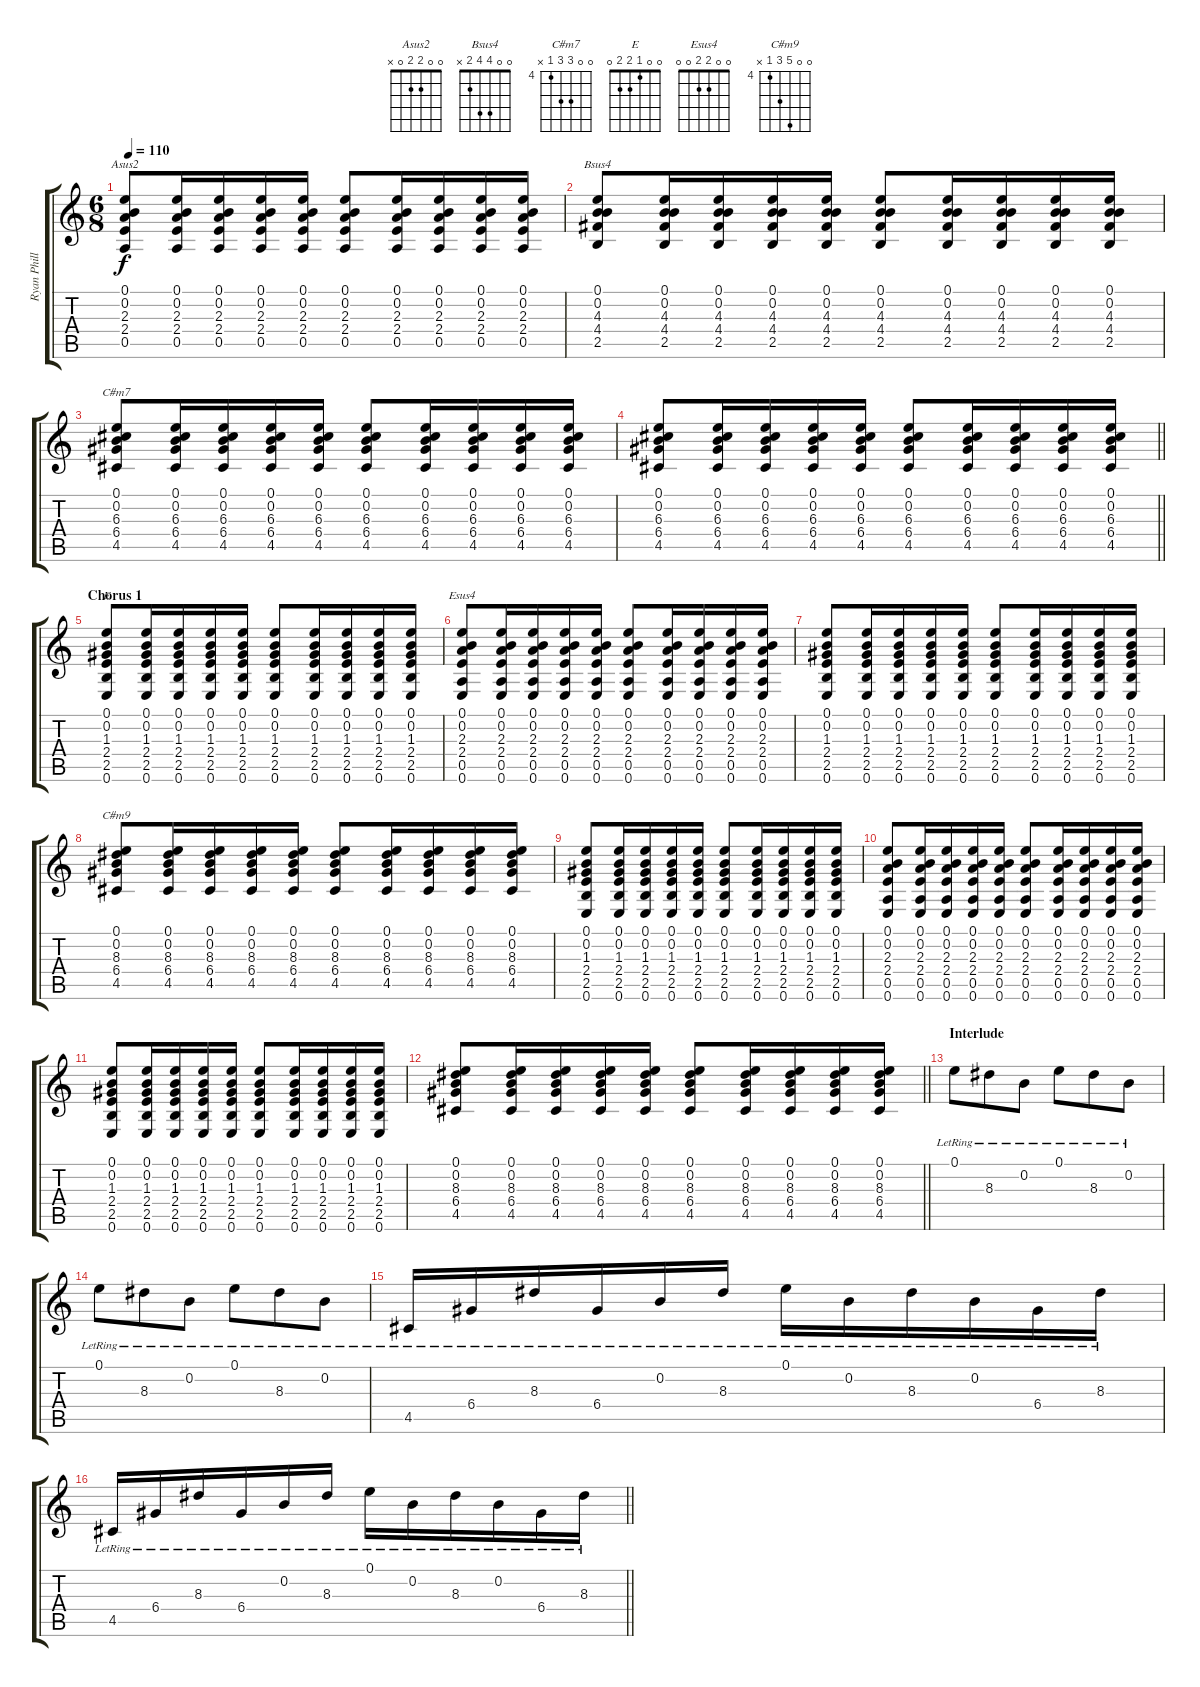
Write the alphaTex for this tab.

\track ("Ryan Phillips | Gtr. 1" "Ryan Phill") {instrument acousticguitarsteel}
\staff {score tabs}
\tuning (E4 B3 G3 D3 A2 E2) {hide}
\chord ("Asus2" 0 0 2 2 0 x)
\chord ("Bsus4" 0 0 4 4 2 x)
\chord ("C#m7" 0 0 6 6 4 x) {firstfret 4}
\chord ("E" 0 0 1 2 2 0)
\chord ("Esus4" 0 0 2 2 0 0)
\chord ("C#m9" 0 0 8 6 4 x) {firstfret 4}
\ts (6 8)
\tempo 110
\clef g2
\ks c
(0.1 0.2 2.3 2.4 0.5).8{ch "Asus2" dy f} (0.1 0.2 2.3 2.4 0.5).16 (0.1 0.2 2.3 2.4 0.5).16 (0.1 0.2 2.3 2.4 0.5).16 (0.1 0.2 2.3 2.4 0.5).16 (0.1 0.2 2.3 2.4 0.5).8 (0.1 0.2 2.3 2.4 0.5).16 (0.1 0.2 2.3 2.4 0.5).16 (0.1 0.2 2.3 2.4 0.5).16 (0.1 0.2 2.3 2.4 0.5).16 |
(0.1 0.2 4.3 4.4 2.5).8{ch "Bsus4"} (0.1 0.2 4.3 4.4 2.5).16 (0.1 0.2 4.3 4.4 2.5).16 (0.1 0.2 4.3 4.4 2.5).16 (0.1 0.2 4.3 4.4 2.5).16 (0.1 0.2 4.3 4.4 2.5).8 (0.1 0.2 4.3 4.4 2.5).16 (0.1 0.2 4.3 4.4 2.5).16 (0.1 0.2 4.3 4.4 2.5).16 (0.1 0.2 4.3 4.4 2.5).16 |
(0.1 0.2 6.3 6.4 4.5).8{ch "C#m7"} (0.1 0.2 6.3 6.4 4.5).16 (0.1 0.2 6.3 6.4 4.5).16 (0.1 0.2 6.3 6.4 4.5).16 (0.1 0.2 6.3 6.4 4.5).16 (0.1 0.2 6.3 6.4 4.5).8 (0.1 0.2 6.3 6.4 4.5).16 (0.1 0.2 6.3 6.4 4.5).16 (0.1 0.2 6.3 6.4 4.5).16 (0.1 0.2 6.3 6.4 4.5).16 |
\barLineRight lightlight
(0.1 0.2 6.3 6.4 4.5).8 (0.1 0.2 6.3 6.4 4.5).16 (0.1 0.2 6.3 6.4 4.5).16 (0.1 0.2 6.3 6.4 4.5).16 (0.1 0.2 6.3 6.4 4.5).16 (0.1 0.2 6.3 6.4 4.5).8 (0.1 0.2 6.3 6.4 4.5).16 (0.1 0.2 6.3 6.4 4.5).16 (0.1 0.2 6.3 6.4 4.5).16 (0.1 0.2 6.3 6.4 4.5).16 |
\section ("" "Chorus 1")
(0.1 0.2 1.3 2.4 2.5 0.6).8{ch "E"} (0.1 0.2 1.3 2.4 2.5 0.6).16 (0.1 0.2 1.3 2.4 2.5 0.6).16 (0.1 0.2 1.3 2.4 2.5 0.6).16 (0.1 0.2 1.3 2.4 2.5 0.6).16 (0.1 0.2 1.3 2.4 2.5 0.6).8 (0.1 0.2 1.3 2.4 2.5 0.6).16 (0.1 0.2 1.3 2.4 2.5 0.6).16 (0.1 0.2 1.3 2.4 2.5 0.6).16 (0.1 0.2 1.3 2.4 2.5 0.6).16 |
(0.1 0.2 2.3 2.4 0.5 0.6).8{ch "Esus4"} (0.1 0.2 2.3 2.4 0.5 0.6).16 (0.1 0.2 2.3 2.4 0.5 0.6).16 (0.1 0.2 2.3 2.4 0.5 0.6).16 (0.1 0.2 2.3 2.4 0.5 0.6).16 (0.1 0.2 2.3 2.4 0.5 0.6).8 (0.1 0.2 2.3 2.4 0.5 0.6).16 (0.1 0.2 2.3 2.4 0.5 0.6).16 (0.1 0.2 2.3 2.4 0.5 0.6).16 (0.1 0.2 2.3 2.4 0.5 0.6).16 |
(0.1 0.2 1.3 2.4 2.5 0.6).8 (0.1 0.2 1.3 2.4 2.5 0.6).16 (0.1 0.2 1.3 2.4 2.5 0.6).16 (0.1 0.2 1.3 2.4 2.5 0.6).16 (0.1 0.2 1.3 2.4 2.5 0.6).16 (0.1 0.2 1.3 2.4 2.5 0.6).8 (0.1 0.2 1.3 2.4 2.5 0.6).16 (0.1 0.2 1.3 2.4 2.5 0.6).16 (0.1 0.2 1.3 2.4 2.5 0.6).16 (0.1 0.2 1.3 2.4 2.5 0.6).16 |
(0.1 0.2 8.3 6.4 4.5).8{ch "C#m9"} (0.1 0.2 8.3 6.4 4.5).16 (0.1 0.2 8.3 6.4 4.5).16 (0.1 0.2 8.3 6.4 4.5).16 (0.1 0.2 8.3 6.4 4.5).16 (0.1 0.2 8.3 6.4 4.5).8 (0.1 0.2 8.3 6.4 4.5).16 (0.1 0.2 8.3 6.4 4.5).16 (0.1 0.2 8.3 6.4 4.5).16 (0.1 0.2 8.3 6.4 4.5).16 |
(0.1 0.2 1.3 2.4 2.5 0.6).8 (0.1 0.2 1.3 2.4 2.5 0.6).16 (0.1 0.2 1.3 2.4 2.5 0.6).16 (0.1 0.2 1.3 2.4 2.5 0.6).16 (0.1 0.2 1.3 2.4 2.5 0.6).16 (0.1 0.2 1.3 2.4 2.5 0.6).8 (0.1 0.2 1.3 2.4 2.5 0.6).16 (0.1 0.2 1.3 2.4 2.5 0.6).16 (0.1 0.2 1.3 2.4 2.5 0.6).16 (0.1 0.2 1.3 2.4 2.5 0.6).16 |
(0.1 0.2 2.3 2.4 0.5 0.6).8 (0.1 0.2 2.3 2.4 0.5 0.6).16 (0.1 0.2 2.3 2.4 0.5 0.6).16 (0.1 0.2 2.3 2.4 0.5 0.6).16 (0.1 0.2 2.3 2.4 0.5 0.6).16 (0.1 0.2 2.3 2.4 0.5 0.6).8 (0.1 0.2 2.3 2.4 0.5 0.6).16 (0.1 0.2 2.3 2.4 0.5 0.6).16 (0.1 0.2 2.3 2.4 0.5 0.6).16 (0.1 0.2 2.3 2.4 0.5 0.6).16 |
(0.1 0.2 1.3 2.4 2.5 0.6).8 (0.1 0.2 1.3 2.4 2.5 0.6).16 (0.1 0.2 1.3 2.4 2.5 0.6).16 (0.1 0.2 1.3 2.4 2.5 0.6).16 (0.1 0.2 1.3 2.4 2.5 0.6).16 (0.1 0.2 1.3 2.4 2.5 0.6).8 (0.1 0.2 1.3 2.4 2.5 0.6).16 (0.1 0.2 1.3 2.4 2.5 0.6).16 (0.1 0.2 1.3 2.4 2.5 0.6).16 (0.1 0.2 1.3 2.4 2.5 0.6).16 |
\barLineRight lightlight
(0.1 0.2 8.3 6.4 4.5).8 (0.1 0.2 8.3 6.4 4.5).16 (0.1 0.2 8.3 6.4 4.5).16 (0.1 0.2 8.3 6.4 4.5).16 (0.1 0.2 8.3 6.4 4.5).16 (0.1 0.2 8.3 6.4 4.5).8 (0.1 0.2 8.3 6.4 4.5).16 (0.1 0.2 8.3 6.4 4.5).16 (0.1 0.2 8.3 6.4 4.5).16 (0.1 0.2 8.3 6.4 4.5).16 |
\section ("" "Interlude")
0.1{lr}.8 8.3{lr}.8 0.2{lr}.8 0.1{lr}.8 8.3{lr}.8 0.2{lr}.8 |
0.1{lr}.8 8.3{lr}.8 0.2{lr}.8 0.1{lr}.8 8.3{lr}.8 0.2{lr}.8 |
4.5{lr}.16 6.4{lr}.16 8.3{lr}.16 6.4{lr}.16 0.2{lr}.16 8.3{lr}.16 0.1{lr}.16 0.2{lr}.16 8.3{lr}.16 0.2{lr}.16 6.4{lr}.16 8.3{lr}.16 |
\barLineRight lightlight
4.5{lr}.16 6.4{lr}.16 8.3{lr}.16 6.4{lr}.16 0.2{lr}.16 8.3{lr}.16 0.1{lr}.16 0.2{lr}.16 8.3{lr}.16 0.2{lr}.16 6.4{lr}.16 8.3{lr}.16
